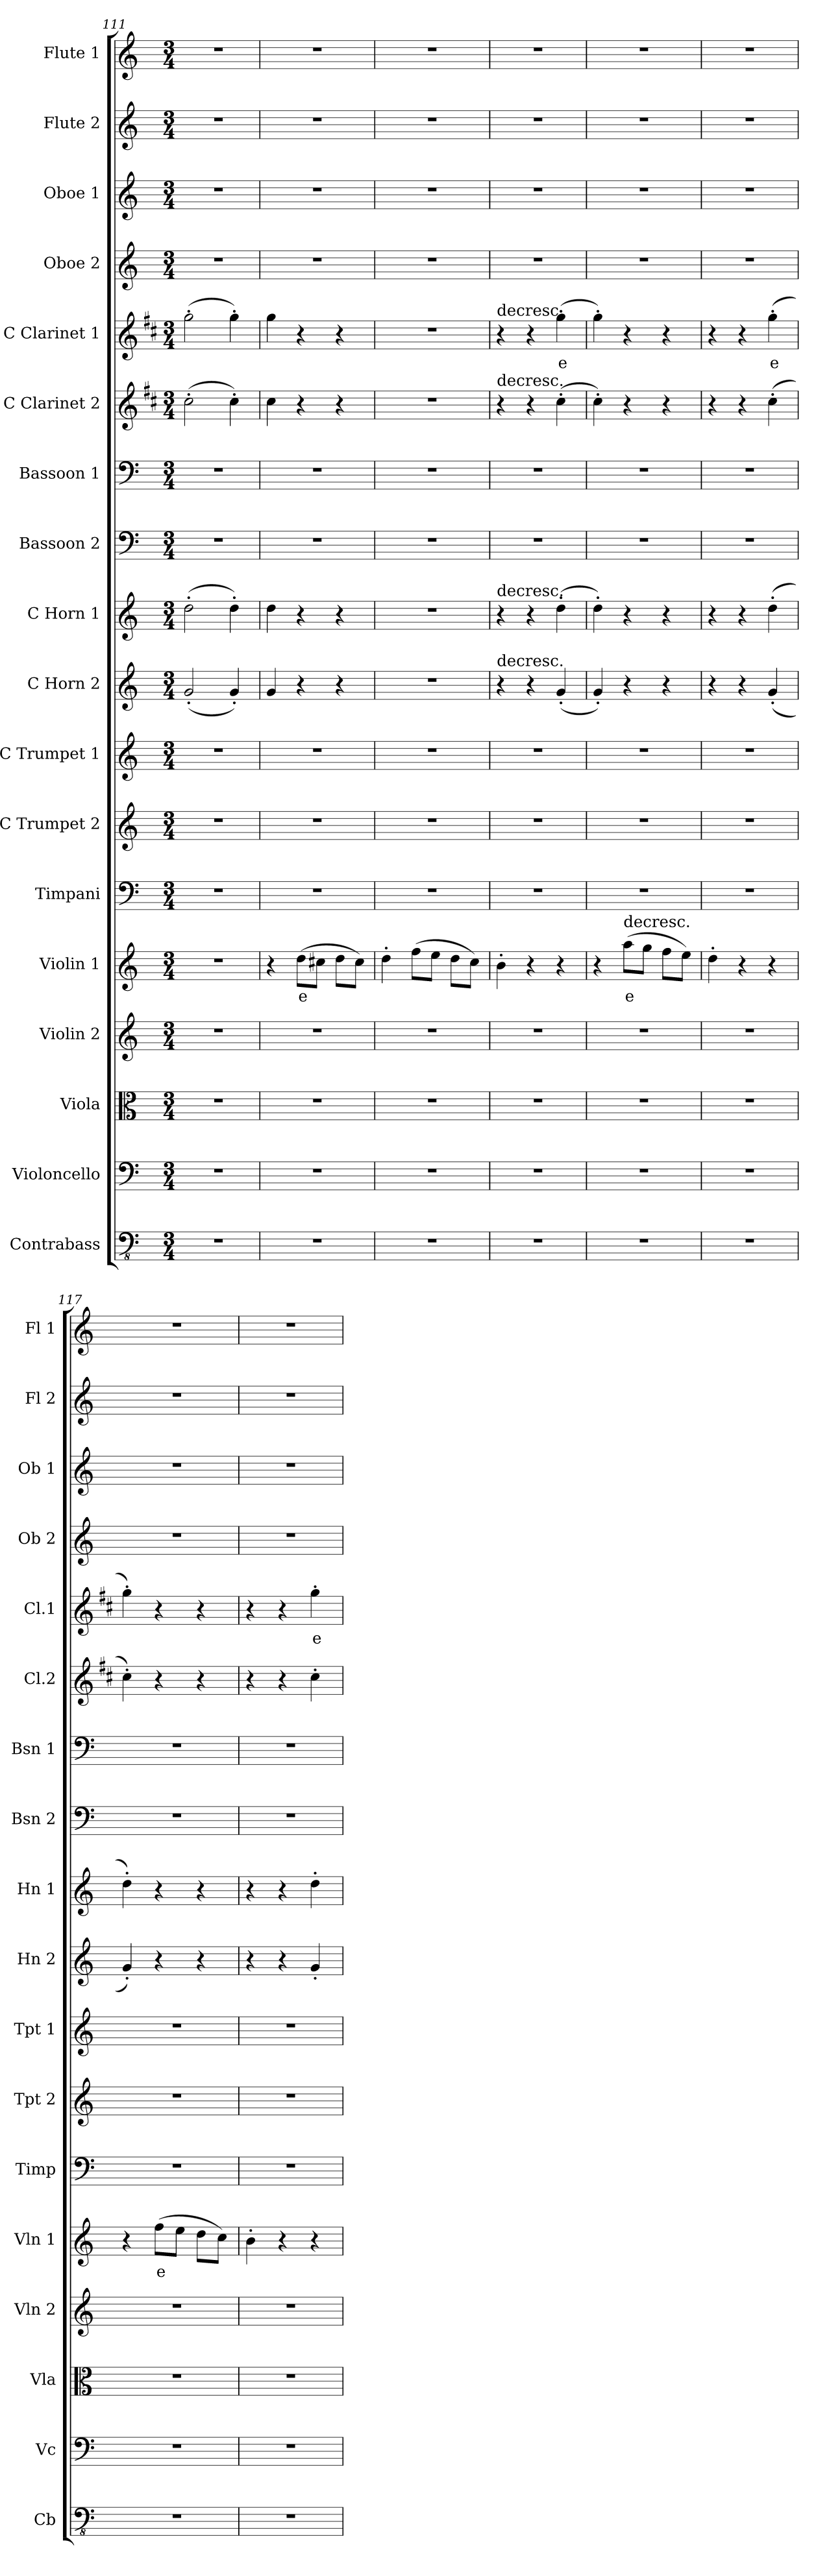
**kern	**kern	**kern	**kern	**kern	**text	**kern	**kern	**kern	**kern	**kern	**kern	**kern	**kern	**kern	**text	**kern	**kern	**kern	**kern
*part18	*part17	*part16	*part15	*part14	*part14	*part13	*part12	*part11	*part10	*part9	*part8	*part7	*part6	*part5	*part5	*part4	*part3	*part2	*part1
*staff18	*staff17	*staff16	*staff15	*staff14	*staff14	*staff13	*staff12	*staff11	*staff10	*staff9	*staff8	*staff7	*staff6	*staff5	*staff5	*staff4	*staff3	*staff2	*staff1
*I"Contrabass	*I"Violoncello	*I"Viola	*I"Violin 2	*I"Violin 1	*	*I"Timpani	*I"C Trumpet 2	*I"C Trumpet 1	*I"C Horn 2	*I"C Horn 1	*I"Bassoon 2	*I"Bassoon 1	*I"C Clarinet 2	*I"C Clarinet 1	*	*I"Oboe 2	*I"Oboe 1	*I"Flute 2	*I"Flute 1
*I'Cb	*I'Vc	*I'Vla	*I'Vln 2	*I'Vln 1	*	*I'Timp	*I'Tpt 2	*I'Tpt 1	*I'Hn 2	*I'Hn 1	*I'Bsn 2	*I'Bsn 1	*I'Cl.2	*I'Cl.1	*	*I'Ob 2	*I'Ob 1	*I'Fl 2	*I'Fl 1
*clefFv4	*clefF4	*clefC3	*clefG2	*clefG2	*	*clefF4	*clefG2	*clefG2	*clefG2	*clefG2	*clefF4	*clefF4	*clefG2	*clefG2	*	*clefG2	*clefG2	*clefG2	*clefG2
*	*	*	*	*	*	*	*	*	*ITrd7c12	*ITrd7c12	*	*	*ITrd1c2	*ITrd1c2	*	*	*	*	*
*k[]	*k[]	*k[]	*k[]	*k[]	*	*k[]	*k[]	*k[]	*k[]	*k[]	*k[]	*k[]	*k[]	*k[]	*	*k[]	*k[]	*k[]	*k[]
*M3/4	*M3/4	*M3/4	*M3/4	*M3/4	*	*M3/4	*M3/4	*M3/4	*M3/4	*M3/4	*M3/4	*M3/4	*M3/4	*M3/4	*	*M3/4	*M3/4	*M3/4	*M3/4
=111	=111	=111	=111	=111	=111	=111	=111	=111	=111	=111	=111	=111	=111	=111	=111	=111	=111	=111	=111
2.r	2.r	2.r	2.r	2.r	.	2.r	2.r	2.r	(2G'/	(2d'\	2.r	2.r	(2b'\	(2ff'\	.	2.r	2.r	2.r	2.r
.	.	.	.	.	.	.	.	.	4G'/)	4d'\)	.	.	4b'\)	4ff'\)	.	.	.	.	.
!!LO:PB:g=z
=112	=112	=112	=112	=112	=112	=112	=112	=112	=112	=112	=112	=112	=112	=112	=112	=112	=112	=112	=112
2.r	2.r	2.r	2.r	4r	.	2.r	2.r	2.r	4G/	4d\	2.r	2.r	4b\	4ff\	.	2.r	2.r	2.r	2.r
!	!	!	!	!	!LO:LY:b:color=#FF0000	!	!	!	!	!	!	!	!	!	!	!	!	!	!
.	.	.	.	(8dd\L	e	.	.	.	4r	4r	.	.	4r	4r	.	.	.	.	.
.	.	.	.	8cc#X\J	.	.	.	.	.	.	.	.	.	.	.	.	.	.	.
.	.	.	.	8dd\L	.	.	.	.	4r	4r	.	.	4r	4r	.	.	.	.	.
.	.	.	.	8cc#\J)	.	.	.	.	.	.	.	.	.	.	.	.	.	.	.
=113	=113	=113	=113	=113	=113	=113	=113	=113	=113	=113	=113	=113	=113	=113	=113	=113	=113	=113	=113
2.r	2.r	2.r	2.r	4dd'\	.	2.r	2.r	2.r	2.r	2.r	2.r	2.r	2.r	2.r	.	2.r	2.r	2.r	2.r
.	.	.	.	(8ff\L	.	.	.	.	.	.	.	.	.	.	.	.	.	.	.
.	.	.	.	8ee\J	.	.	.	.	.	.	.	.	.	.	.	.	.	.	.
.	.	.	.	8dd\L	.	.	.	.	.	.	.	.	.	.	.	.	.	.	.
.	.	.	.	8cc\J)	.	.	.	.	.	.	.	.	.	.	.	.	.	.	.
=114	=114	=114	=114	=114	=114	=114	=114	=114	=114	=114	=114	=114	=114	=114	=114	=114	=114	=114	=114
!	!	!	!	!	!	!	!	!	!	!	!	!	!	!LO:TX:a:t=decresc.	!	!	!	!	!
!	!	!	!	!	!	!	!	!	!	!	!	!	!LO:TX:a:t=decresc.	!	!	!	!	!	!
!	!	!	!	!	!	!	!	!	!	!LO:TX:a:t=decresc.	!	!	!	!	!	!	!	!	!
!	!	!	!	!	!	!	!	!	!LO:TX:a:t=decresc.	!	!	!	!	!	!	!	!	!	!
2.r	2.r	2.r	2.r	4b'\	.	2.r	2.r	2.r	4r	4r	2.r	2.r	4r	4r	.	2.r	2.r	2.r	2.r
.	.	.	.	4r	.	.	.	.	4r	4r	.	.	4r	4r	.	.	.	.	.
!	!	!	!	!	!	!	!	!	!	!	!	!	!	!	!LO:LY:b:color=#FF0000	!	!	!	!
.	.	.	.	4r	.	.	.	.	(4G'/	(4d'\	.	.	(4b'\	(4ff'\	e	.	.	.	.
=115	=115	=115	=115	=115	=115	=115	=115	=115	=115	=115	=115	=115	=115	=115	=115	=115	=115	=115	=115
2.r	2.r	2.r	2.r	4r	.	2.r	2.r	2.r	4G'/)	4d'\)	2.r	2.r	4b'\)	4ff'\)	.	2.r	2.r	2.r	2.r
!	!	!	!	!LO:TX:a:t=decresc.	!	!	!	!	!	!	!	!	!	!	!	!	!	!	!
!	!	!	!	!	!LO:LY:b:color=#FF0000	!	!	!	!	!	!	!	!	!	!	!	!	!	!
.	.	.	.	(8aa\L	e	.	.	.	4r	4r	.	.	4r	4r	.	.	.	.	.
.	.	.	.	8gg\J	.	.	.	.	.	.	.	.	.	.	.	.	.	.	.
.	.	.	.	8ff\L	.	.	.	.	4r	4r	.	.	4r	4r	.	.	.	.	.
.	.	.	.	8ee\J)	.	.	.	.	.	.	.	.	.	.	.	.	.	.	.
=116	=116	=116	=116	=116	=116	=116	=116	=116	=116	=116	=116	=116	=116	=116	=116	=116	=116	=116	=116
2.r	2.r	2.r	2.r	4dd'\	.	2.r	2.r	2.r	4r	4r	2.r	2.r	4r	4r	.	2.r	2.r	2.r	2.r
.	.	.	.	4r	.	.	.	.	4r	4r	.	.	4r	4r	.	.	.	.	.
!	!	!	!	!	!	!	!	!	!	!	!	!	!	!	!LO:LY:b:color=#FF0000	!	!	!	!
.	.	.	.	4r	.	.	.	.	(4G'/	(4d'\	.	.	(4b'\	(4ff'\	e	.	.	.	.
=117	=117	=117	=117	=117	=117	=117	=117	=117	=117	=117	=117	=117	=117	=117	=117	=117	=117	=117	=117
2.r	2.r	2.r	2.r	4r	.	2.r	2.r	2.r	4G'/)	4d'\)	2.r	2.r	4b'\)	4ff'\)	.	2.r	2.r	2.r	2.r
!	!	!	!	!	!LO:LY:b:color=#FF0000	!	!	!	!	!	!	!	!	!	!	!	!	!	!
.	.	.	.	(8ff\L	e	.	.	.	4r	4r	.	.	4r	4r	.	.	.	.	.
.	.	.	.	8ee\J	.	.	.	.	.	.	.	.	.	.	.	.	.	.	.
.	.	.	.	8dd\L	.	.	.	.	4r	4r	.	.	4r	4r	.	.	.	.	.
.	.	.	.	8cc\J)	.	.	.	.	.	.	.	.	.	.	.	.	.	.	.
=118	=118	=118	=118	=118	=118	=118	=118	=118	=118	=118	=118	=118	=118	=118	=118	=118	=118	=118	=118
2.r	2.r	2.r	2.r	4b'\	.	2.r	2.r	2.r	4r	4r	2.r	2.r	4r	4r	.	2.r	2.r	2.r	2.r
.	.	.	.	4r	.	.	.	.	4r	4r	.	.	4r	4r	.	.	.	.	.
!	!	!	!	!	!	!	!	!	!	!	!	!	!	!	!LO:LY:b:color=#FF0000	!	!	!	!
.	.	.	.	4r	.	.	.	.	4G'/	4d'\	.	.	4b'\	4ff'\	e	.	.	.	.
=	=	=	=	=	=	=	=	=	=	=	=	=	=	=	=	=	=	=	=
*-	*-	*-	*-	*-	*-	*-	*-	*-	*-	*-	*-	*-	*-	*-	*-	*-	*-	*-	*-
